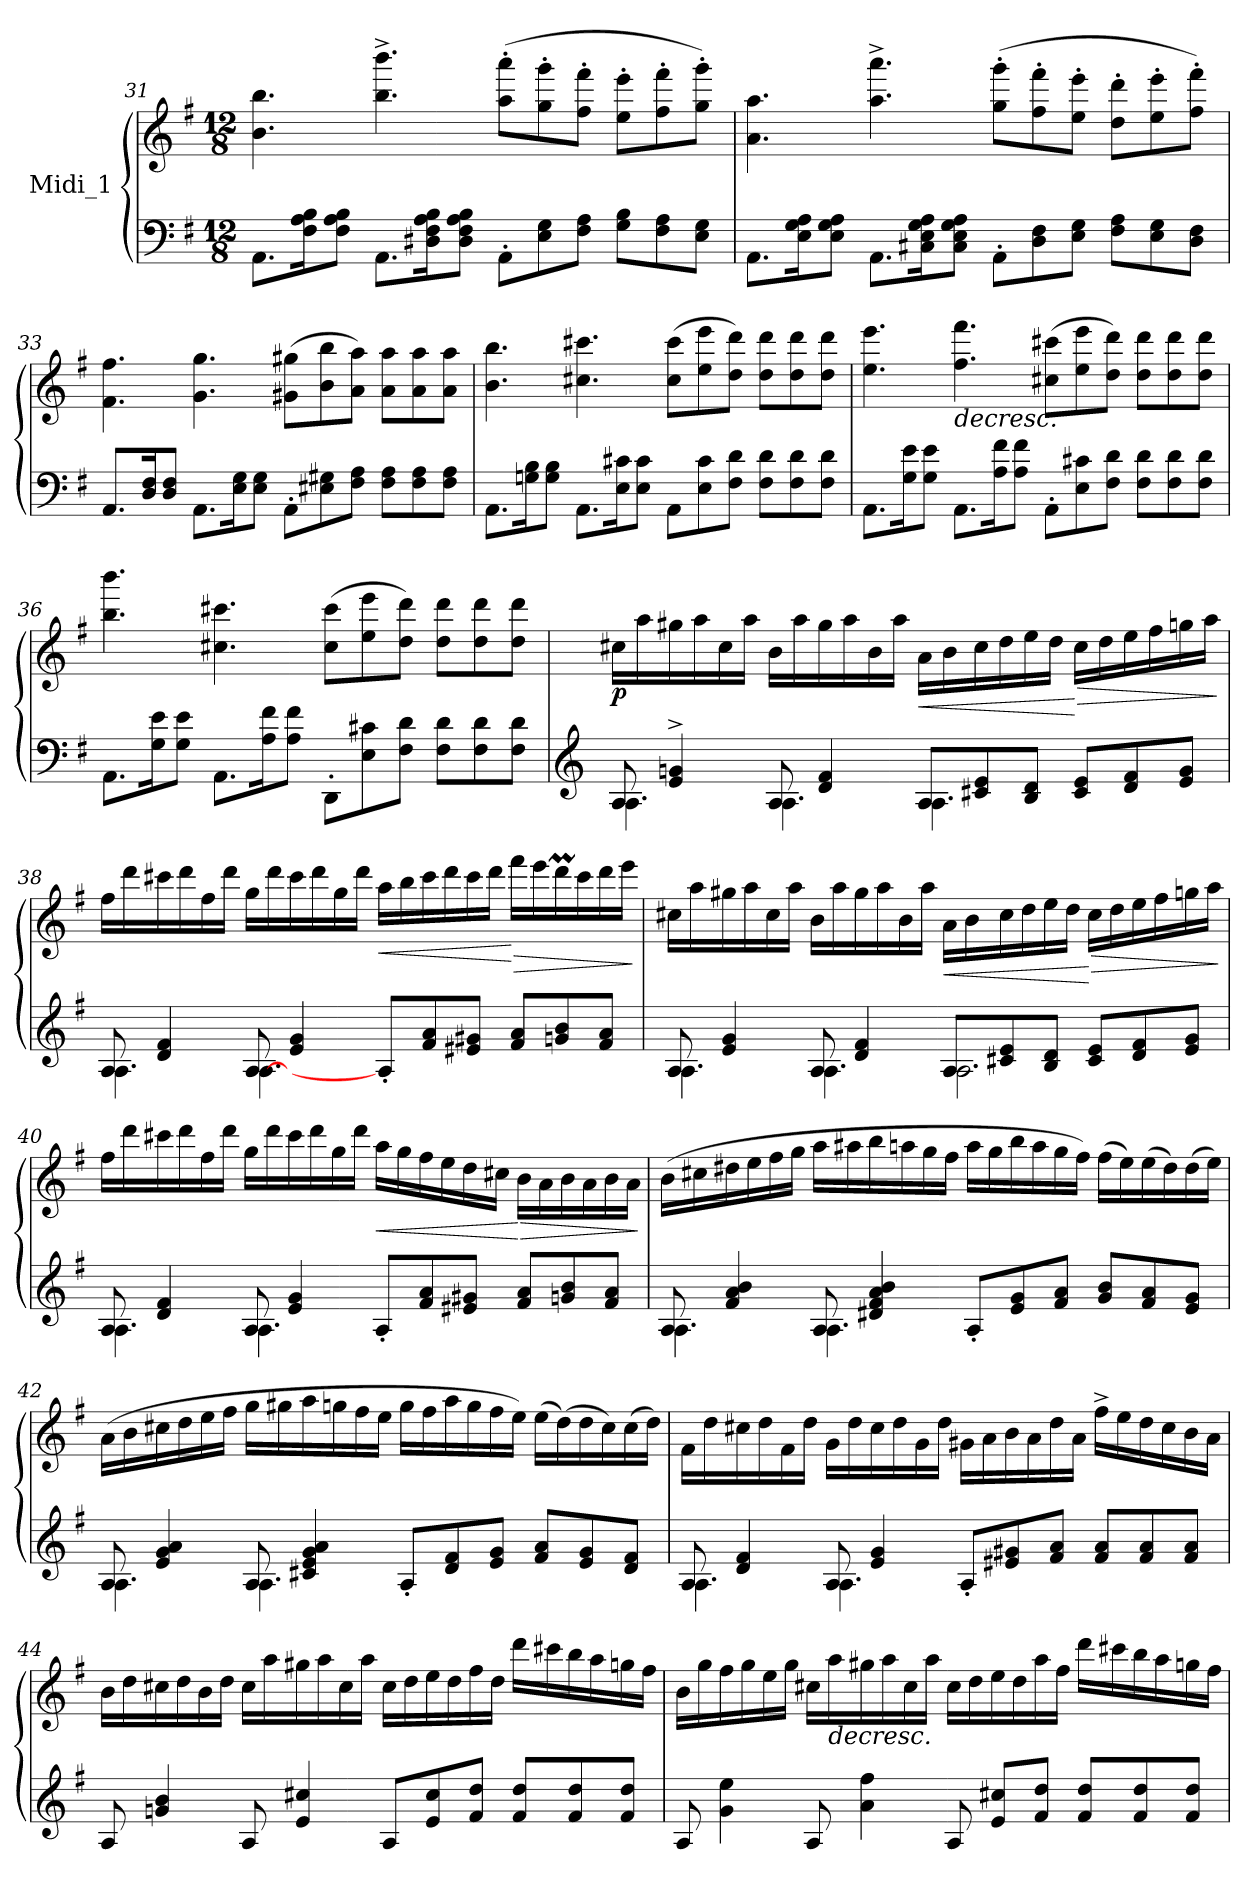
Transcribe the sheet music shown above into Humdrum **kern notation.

**kern	**kern	**dynam
*part1	*part1	*part1
*staff2	*staff1	*staff1/2
*I"Midi_1	*	*
!!LO:LB:g=z
*clefF4	*clefG2	*
*k[f#]	*k[f#]	*
*G:	*G:	*
*M12/8	*M12/8	*
*MM100	*MM100	*
=31	=31	=31
8.AA\L	4.b\ 4.bb\	.
16F#\ 16A\ 16B\K	.	.
8F#\ 8A\ 8B\J	.	.
8.AA\L	4.bb\^ 4.bbb\^	.
16D#X\ 16F#\ 16A\ 16B\K	.	.
8D#\ 8F#\ 8A\ 8B\J	.	.
8AA'\L	(>8aa\' 8aaa\'L	.
8E\ 8G\	8gg\' 8ggg\'	.
8F#\ 8A\J	8ff#\' 8fff#\'J	.
8G\ 8B\L	8ee\' 8eee\'L	.
8F#\ 8A\	8ff#\' 8fff#\'	.
8E\ 8G\J	8gg\' 8ggg\'J)	.
=32	=32	=32
8.AA\L	4.a\ 4.aa\	.
16E\ 16G\ 16A\K	.	.
8E\ 8G\ 8A\J	.	.
8.AA\L	4.aa\^ 4.aaa\^	.
16C#X\ 16E\ 16G\ 16A\K	.	.
8C#\ 8E\ 8G\ 8A\J	.	.
8AA'\L	(>8gg\' 8ggg\'L	.
8D\ 8F#\	8ff#\' 8fff#\'	.
8E\ 8G\J	8ee\' 8eee\'J	.
8F#\ 8A\L	8dd\' 8ddd\'L	.
8E\ 8G\	8ee\' 8eee\'	.
8D\ 8F#\J	8ff#\' 8fff#\'J)	.
!!LO:LB:g=z
=33	=33	=33
8.AA/L	4.f#\ 4.ff#\	.
16D/ 16F#/K	.	.
8D/ 8F#/J	.	.
8.AA\L	4.g\ 4.gg\	.
16E\ 16G\K	.	.
8E\ 8G\J	.	.
8AA'\L	(>8g#X\ 8gg#X\L	.
8E#X\ 8G#X\	8b\ 8bb\	.
8F#\ 8A\J	8a\ 8aa\J)	.
8F#\ 8A\L	8a\ 8aa\L	.
8F#\ 8A\	8a\ 8aa\	.
8F#\ 8A\J	8a\ 8aa\J	.
!!LO:LB:g=z
=34	=34	=34
*	*MM100	*
8.AA\L	4.b\ 4.bb\	.
16Gni\ 16B\K	.	.
8G\ 8B\J	.	.
8.AA\L	4.cc#X\ 4.ccc#X\	.
16E\ 16c#X\K	.	.
8E\ 8c#\J	.	.
8AA\L	(>8cc#\ 8ccc#\L	.
8E\ 8c#\	8ee\ 8eee\	.
8F#\ 8d\J	8dd\ 8ddd\J)	.
8F#\ 8d\L	8dd\ 8ddd\L	.
8F#\ 8d\	8dd\ 8ddd\	.
8F#\ 8d\J	8dd\ 8ddd\J	.
=35	=35	=35
8.AA\L	4.ee\ 4.eee\	.
16G\ 16e\K	.	.
8G\ 8e\J	.	.
!	!LO:TX:b:i:t=decresc.	!
8.AA\L	4.ff#\ 4.fff#\	.
16A\ 16f#\K	.	.
8A\ 8f#\J	.	.
8AA'\L	(>8cc#X\ 8ccc#X\L	.
8E\ 8c#X\	8ee\ 8eee\	.
8F#\ 8d\J	8dd\ 8ddd\J)	.
8F#\ 8d\L	8dd\ 8ddd\L	.
8F#\ 8d\	8dd\ 8ddd\	.
8F#\ 8d\J	8dd\ 8ddd\J	.
=36	=36	=36
8.AA\L	4.bb\ 4.bbb\	.
16G\ 16e\K	.	.
8G\ 8e\J	.	.
8.AA\L	4.cc#X\ 4.ccc#X\	.
16A\ 16f#\K	.	.
8A\ 8f#\J	.	.
8DD'\L	(>8cc#\ 8ccc#\L	.
8E\ 8c#X\	8ee\ 8eee\	.
8F#\ 8d\J	8dd\ 8ddd\J)	.
8F#\ 8d\L	8dd\ 8ddd\L	.
8F#\ 8d\	8dd\ 8ddd\	.
8F#\ 8d\J	8dd\ 8ddd\J	.
!!LO:LB:g=z
=37	=37	=37
*clefG2	*	*
*	*MM100	*
*^	*	*
!	!	!	!LO:DY:b
8A/	4.A\	16cc#X\LL	p
.	.	16aa\	.
4e/^ 4gni/^	.	16gg#X\	.
.	.	16aa\	.
.	.	16cc#\	.
.	.	16aa\JJ	.
8A/	4.A\	16b\LL	.
.	.	16aa\	.
4d/ 4f#/	.	16gg#\	.
.	.	16aa\	.
.	.	16b\	.
.	.	16aa\JJ	.
!	!	!	!LO:HP:b
8A/L	4.A\	16a\LL	<
.	.	16b\	.
8c#X/ 8e/	.	16cc#\	.
.	.	16dd\	.
8B/ 8d/J	.	16ee\	.
.	.	16dd\JJ	.
!	!	!	!LO:HP:n=1:b
8c#/ 8e/L	8ryy	16cc#\LL	[ >
.	.	16dd\	.
8d/ 8f#/	4ryy	16ee\	.
.	.	16ff#\	.
8e/ 8g/J	.	16ggn\	.
.	.	16aa\JJ	.
*v	*v	*	*
.	.	]
!!LO:PB:g=z
=38	=38	=38
*^	*	*
8A/	4.A\	16ff#\LL	.
.	.	16ddd\	.
4d/ 4f#/	.	16ccc#X\	.
.	.	16ddd\	.
.	.	16ff#\	.
.	.	16ddd\JJ	.
[8A/	4.A\	16gg\LL	.
.	.	16ddd\	.
4e/ 4g/	.	16ccc#\	.
.	.	16ddd\	.
.	.	16gg\	.
.	.	16ddd\JJ	.
!	!	!	!LO:HP:b
8A'/L]	4ryy	16aa\LL	<
.	.	16bb\	.
8f#/ 8a/	.	16ccc#\	.
.	.	16ddd\	.
8e#X/ 8g#X/J	2ryy	16ccc#\	.
.	.	16ddd\JJ	.
!	!	!	!LO:HP:n=1:b
8f#/ 8a/L	.	16fff#\LL	[ >
.	.	16eee\	.
8gn/ 8b/	.	16dddM\	.
.	.	16ccc#\	.
8f#/ 8a/J	.	16ddd\	.
.	.	16eee\JJ	.
*v	*v	*	*
.	.	]
!!LO:LB:g=z
=39	=39	=39
*	*MM100	*
*^	*	*
8A/	4.A\	16cc#X\LL	.
.	.	16aa\	.
4e/ 4g/	.	16gg#X\	.
.	.	16aa\	.
.	.	16cc#\	.
.	.	16aa\JJ	.
8A/	4.A\	16b\LL	.
.	.	16aa\	.
4d/ 4f#/	.	16gg#\	.
.	.	16aa\	.
.	.	16b\	.
.	.	16aa\JJ	.
!	!	!	!LO:HP:b
8A/L	2.A\	16a\LL	<
.	.	16b\	.
8c#X/ 8e/	.	16cc#\	.
.	.	16dd\	.
8B/ 8d/J	.	16ee\	.
.	.	16dd\JJ	.
!	!	!	!LO:HP:n=1:b
8c#/ 8e/L	.	16cc#\LL	[ >
.	.	16dd\	.
8d/ 8f#/	.	16ee\	.
.	.	16ff#\	.
8e/ 8g/J	.	16ggn\	.
.	.	16aa\JJ	.
*v	*v	*	*
.	.	]
!!LO:LB:g=z
=40	=40	=40
*^	*	*
8A/	4.A\	16ff#\LL	.
.	.	16ddd\	.
4d/ 4f#/	.	16ccc#X\	.
.	.	16ddd\	.
.	.	16ff#\	.
.	.	16ddd\JJ	.
8A/	4.A\	16gg\LL	.
.	.	16ddd\	.
4e/ 4g/	.	16ccc#\	.
.	.	16ddd\	.
.	.	16gg\	.
.	.	16ddd\JJ	.
!	!	!	!LO:HP:b
8A'/L	4ryy	16aa\LL	<
.	.	16gg\	.
8f#/ 8a/	.	16ff#\	.
.	.	16ee\	.
8e#X/ 8g#X/J	2ryy	16dd\	.
.	.	16cc#X\JJ	.
!	!	!	!LO:HP:n=1:b
8f#/ 8a/L	.	16b\LL	[ >
.	.	16a\	.
8gn/ 8b/	.	16b\	.
.	.	16a\	.
8f#/ 8a/J	.	16b\	.
.	.	16a\JJ	.
*v	*v	*	*
.	.	]
!!LO:PB:g=z
=41	=41	=41
*	*MM100	*
*^	*	*
8A/	4.A\	(>16b\LL	.
.	.	16cc#X\	.
4f#/ 4a/ 4b/	.	16dd#X\	.
.	.	16ee\	.
.	.	16ff#\	.
.	.	16gg\JJ	.
8A/	4.A\	16aa\LL	.
.	.	16aa#X\	.
4d#X/ 4f#/ 4a/ 4b/	.	16bb\	.
.	.	16aan\	.
.	.	16gg\	.
.	.	16ff#\JJ	.
8A'/L	4ryy	16aa\LL	.
.	.	16gg\	.
8e/ 8g/	.	16bb\	.
.	.	16aa\	.
8f#/ 8a/J	2ryy	16gg\	.
.	.	16ff#\JJ)	.
8g/ 8b/L	.	(>16ff#\LL	.
.	.	16ee\)	.
8f#/ 8a/	.	(>16ee\	.
.	.	16dd#\)	.
8e/ 8g/J	.	(>16dd#\	.
.	.	16ee\JJ)	.
=42	=42	=42	=42
8A/	4.A\	(>16a\LL	.
.	.	16b\	.
4e/ 4g/ 4a/	.	16cc#X\	.
.	.	16dd\	.
.	.	16ee\	.
.	.	16ff#\JJ	.
8A/	4.A\	16gg\LL	.
.	.	16gg#X\	.
4c#X/ 4e/ 4g/ 4a/	.	16aa\	.
.	.	16ggn\	.
.	.	16ff#\	.
.	.	16ee\JJ	.
8A'/L	4ryy	16gg\LL	.
.	.	16ff#\	.
8d/ 8f#/	.	16aa\	.
.	.	16gg\	.
8e/ 8g/J	2ryy	16ff#\	.
.	.	16ee\JJ)	.
8f#/ 8a/L	.	(>16ee\LL	.
.	.	(>16dd\)	.
8e/ 8g/	.	16dd\	.
.	.	16cc#\)	.
8d/ 8f#/J	.	(>16cc#\	.
.	.	16dd\JJ)	.
!!LO:LB:g=z
=43	=43	=43	=43
*	*	*MM100	*
8A/	4.A\	16f#\LL	.
.	.	16dd\	.
4d/ 4f#/	.	16cc#X\	.
.	.	16dd\	.
.	.	16f#\	.
.	.	16dd\JJ	.
8A/	4.A\	16g\LL	.
.	.	16dd\	.
4e/ 4g/	.	16cc#\	.
.	.	16dd\	.
.	.	16g\	.
.	.	16dd\JJ	.
8A'/L	4ryy	16g#X\LL	.
.	.	16a\	.
8e#X/ 8g#X/	.	16b\	.
.	.	16a\	.
8f#/ 8a/J	2ryy	16dd\	.
.	.	16a\JJ	.
8f#/ 8a/L	.	16ff#^\LL	.
.	.	16ee\	.
8f#/ 8a/	.	16dd\	.
.	.	16cc#\	.
8f#/ 8a/J	.	16b\	.
.	.	16a\JJ	.
=44	=44	=44	=44
8A/	2ryy	16b\LL	.
.	.	16dd\	.
4gni/ 4b/	.	16cc#X\	.
.	.	16dd\	.
.	.	16b\	.
.	.	16dd\JJ	.
8A/	.	16cc#\LL	.
.	.	16aa\	.
4e/ 4cc#X/	2ryy	16gg#X\	.
.	.	16aa\	.
.	.	16cc#\	.
.	.	16aa\JJ	.
8A/L	.	16cc#\LL	.
.	.	16dd\	.
8e/ 8cc#/	.	16ee\	.
.	.	16dd\	.
8f#/ 8dd/J	2ryy	16ff#\	.
.	.	16dd\JJ	.
8f#/ 8dd/L	.	16ddd\LL	.
.	.	16ccc#X\	.
8f#/ 8dd/	.	16bb\	.
.	.	16aa\	.
8f#/ 8dd/J	.	16ggn\	.
.	.	16ff#\JJ	.
*v	*v	*	*
!!LO:LB:g=z
=45	=45	=45
*	*MM100	*
8A/	16b\LL	.
.	16gg\	.
4g\ 4ee\	16ff#\	.
.	16gg\	.
.	16ee\	.
.	16gg\JJ	.
8A/	16cc#X\LL	.
!	!LO:TX:b:i:t=decresc.	!
.	16aa\	.
4a\ 4ff#\	16gg#X\	.
.	16aa\	.
.	16cc#\	.
.	16aa\JJ	.
8A/	16cc#\LL	.
.	16dd\	.
8e/ 8cc#X/L	16ee\	.
.	16dd\	.
8f#/ 8dd/J	16aa\	.
.	16ff#\JJ	.
8f#/ 8dd/L	16ddd\LL	.
.	16ccc#X\	.
8f#/ 8dd/	16bb\	.
.	16aa\	.
8f#/ 8dd/J	16ggn\	.
.	16ff#\JJ	.
=	=	=
*-	*-	*-
